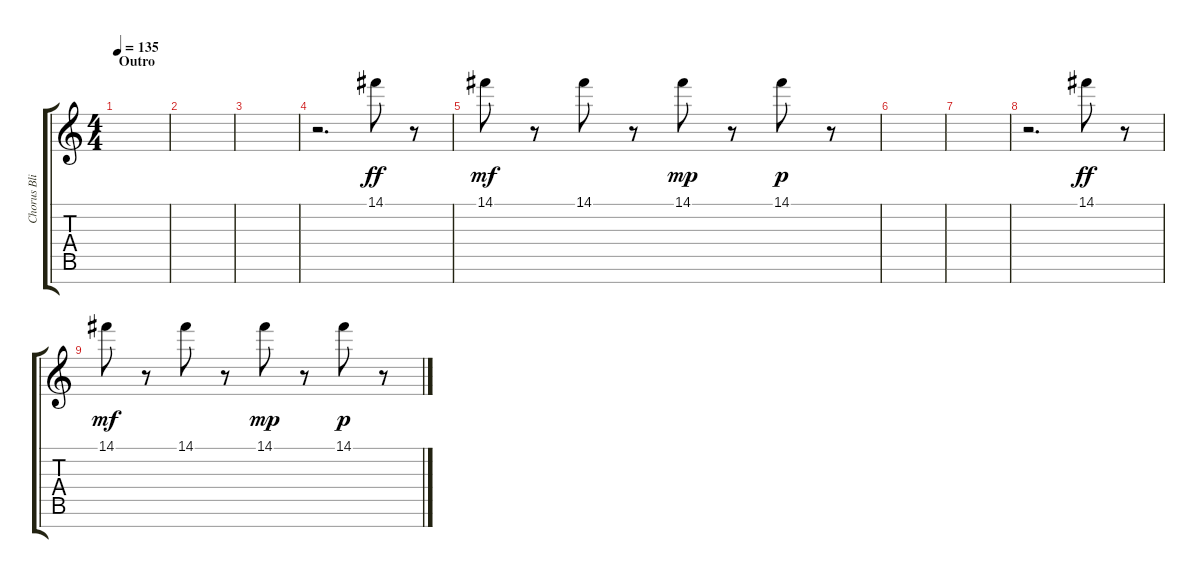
\track ("Chorus Blip" "Chorus Bli") {instrument lead4chiff}
\staff {score tabs}
\tuning (E5 B3 G3 D3 A2 E2 B1) {hide}
\ts (4 4)
\section ("" "Outro")
\tempo 135
\clef g2
\ks c
|
|
|
r.2{d} 14.1.8{dy ff} r.8 |
14.1.8{dy mf} r.8 14.1.8 r.8 14.1.8{dy mp} r.8 14.1.8{dy p} r.8 |
|
|
r.2{d} 14.1.8{dy ff} r.8 |
14.1.8{dy mf} r.8 14.1.8 r.8 14.1.8{dy mp} r.8 14.1.8{dy p} r.8
